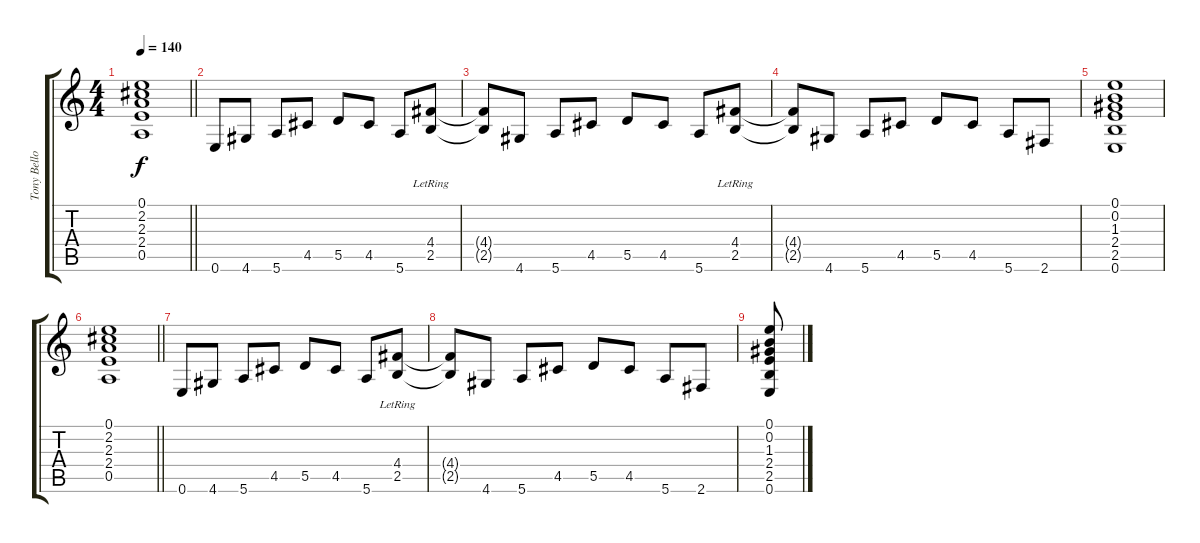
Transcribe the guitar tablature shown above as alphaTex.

\track ("Tony Bellotto" "Tony Bello") {instrument distortionguitar}
\staff {score tabs}
\tuning (E4 B3 G3 D3 A2 E2) {hide}
\ts (4 4)
\tempo 140
\clef g2
\barLineRight lightlight
\ks c
(0.1 2.2 2.3 2.4 0.5).1{dy f} |
0.6.8 4.6.8 5.6.8 4.5.8 5.5.8 4.5.8 5.6.8 (4.4{lr} 2.5{lr}).8 |
(4.4{t} 2.5{t}).8 4.6.8 5.6.8 4.5.8 5.5.8 4.5.8 5.6.8 (4.4{lr} 2.5{lr}).8 |
(4.4{t} 2.5{t}).8 4.6.8 5.6.8 4.5.8 5.5.8 4.5.8 5.6.8 2.6.8 |
(0.1 0.2 1.3 2.4 2.5 0.6).1 |
\barLineRight lightlight
(0.1 2.2 2.3 2.4 0.5).1 |
0.6.8 4.6.8 5.6.8 4.5.8 5.5.8 4.5.8 5.6.8 (4.4{lr} 2.5{lr}).8 |
(4.4{t} 2.5{t}).8 4.6.8 5.6.8 4.5.8 5.5.8 4.5.8 5.6.8 2.6.8 |
(0.1 0.2 1.3 2.4 2.5 0.6).8
